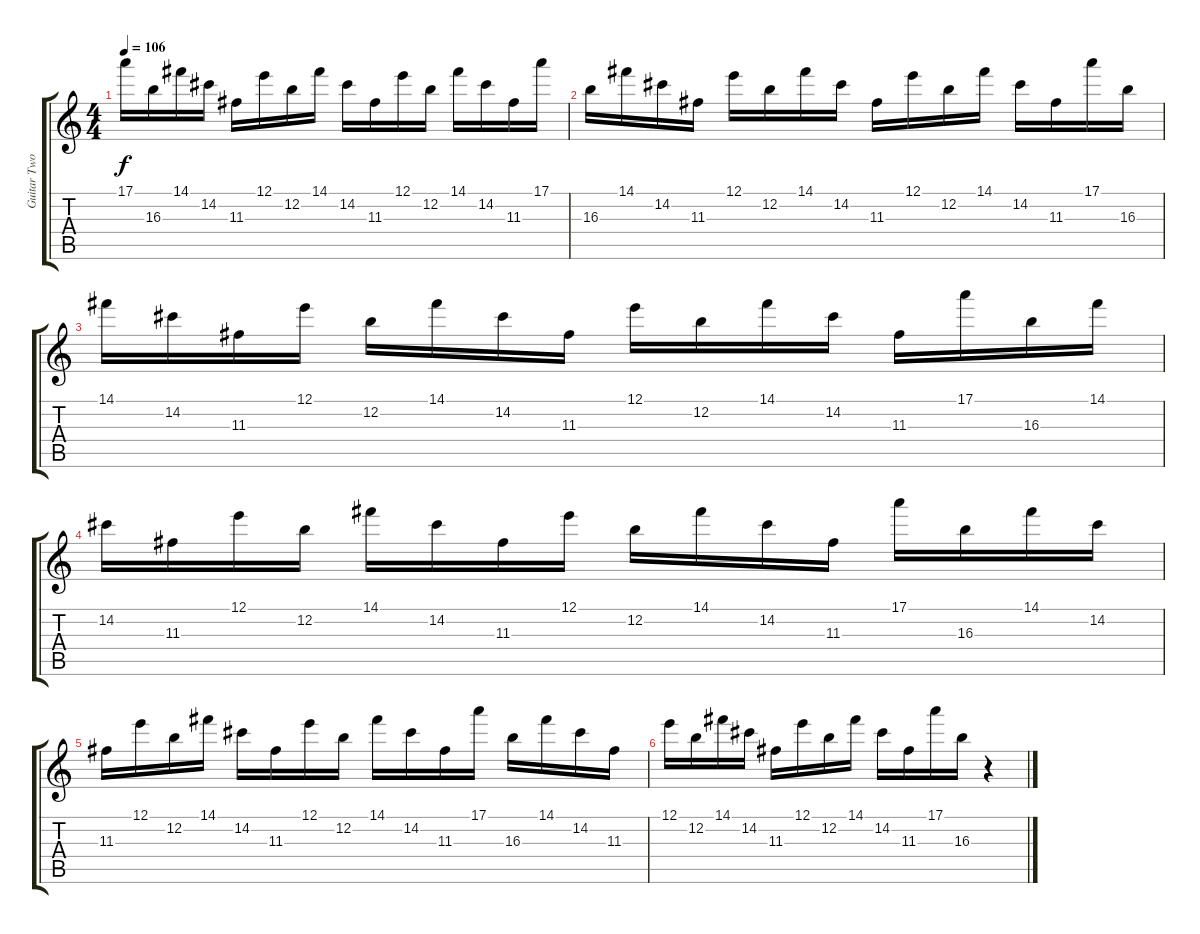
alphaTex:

\track ("Guitar Two" "Guitar Two") {instrument distortionguitar}
\staff {score tabs}
\tuning (E4 B3 G3 D3 A2 E2) {hide}
\ts (4 4)
\tempo 106
\clef g2
\ks c
17.1.16{dy f} 16.3.16 14.1.16 14.2.16 11.3.16 12.1.16 12.2.16 14.1.16 14.2.16 11.3.16 12.1.16 12.2.16 14.1.16 14.2.16 11.3.16 17.1.16 |
16.3.16 14.1.16 14.2.16 11.3.16 12.1.16 12.2.16 14.1.16 14.2.16 11.3.16 12.1.16 12.2.16 14.1.16 14.2.16 11.3.16 17.1.16 16.3.16 |
14.1.16 14.2.16 11.3.16 12.1.16 12.2.16 14.1.16 14.2.16 11.3.16 12.1.16 12.2.16 14.1.16 14.2.16 11.3.16 17.1.16 16.3.16 14.1.16 |
14.2.16 11.3.16 12.1.16 12.2.16 14.1.16 14.2.16 11.3.16 12.1.16 12.2.16 14.1.16 14.2.16 11.3.16 17.1.16 16.3.16 14.1.16 14.2.16 |
11.3.16 12.1.16 12.2.16 14.1.16 14.2.16 11.3.16 12.1.16 12.2.16 14.1.16 14.2.16 11.3.16 17.1.16 16.3.16 14.1.16 14.2.16 11.3.16 |
12.1.16 12.2.16 14.1.16 14.2.16 11.3.16 12.1.16 12.2.16 14.1.16 14.2.16 11.3.16 17.1.16 16.3.16 r.4
